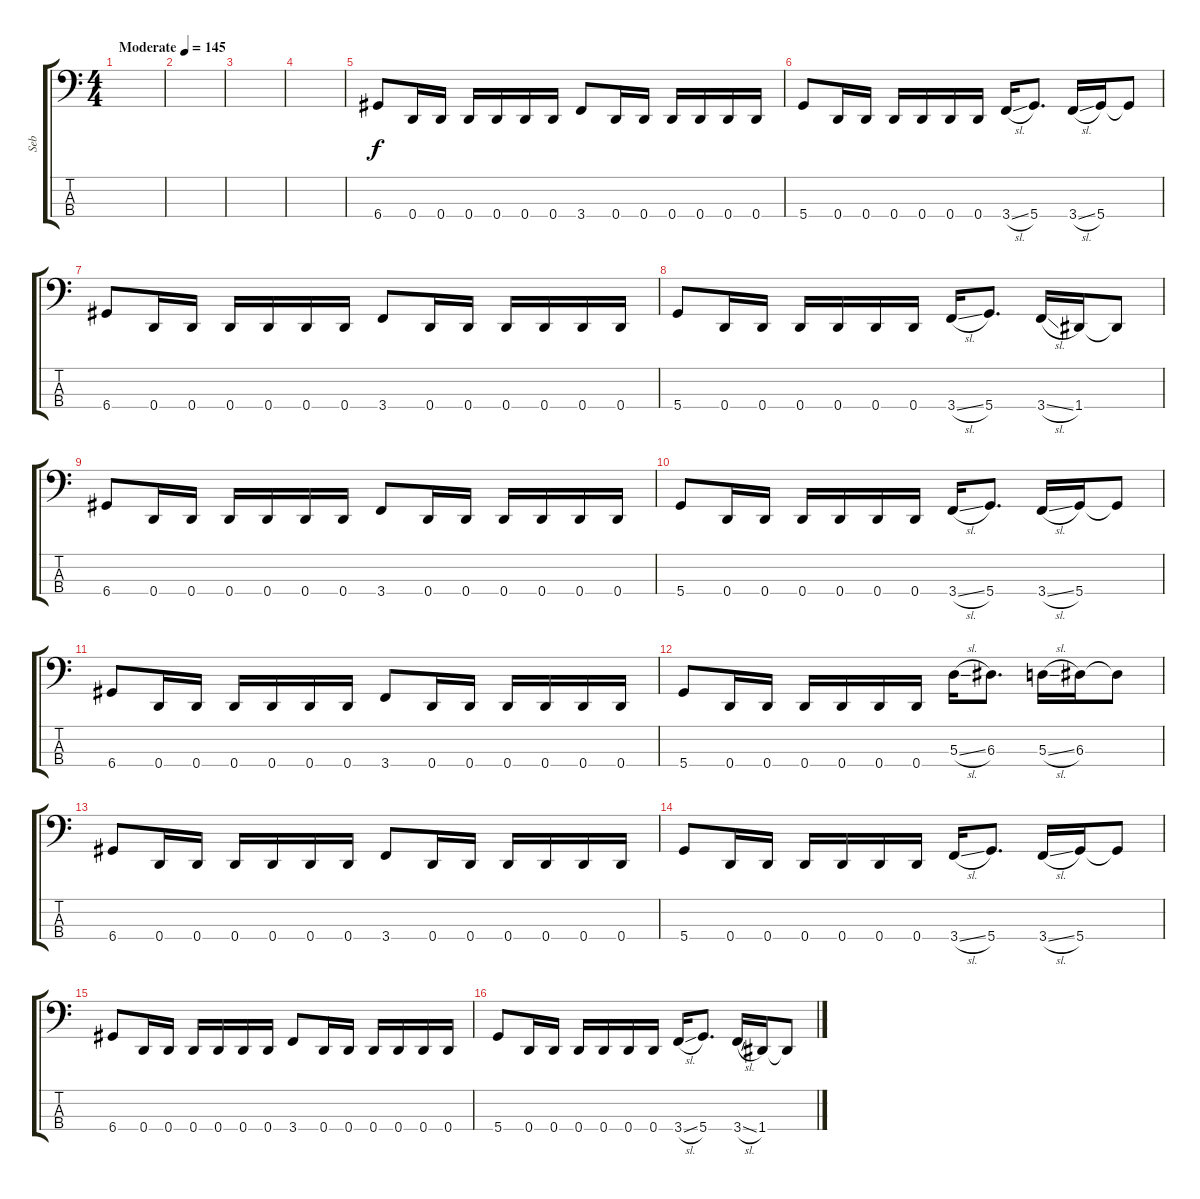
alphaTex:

\track ("Seb" "Seb") {instrument electricbasspick}
\staff {score tabs}
\tuning (G2 D2 A1 D1) {hide}
\ts (4 4)
\tempo (145 "Moderate")
\clef f4
\ks c
|
|
|
|
6.4.8 0.4.16 0.4.16 0.4.16 0.4.16 0.4.16 0.4.16 3.4.8 0.4.16 0.4.16 0.4.16 0.4.16 0.4.16 0.4.16 |
5.4.8 0.4.16 0.4.16 0.4.16 0.4.16 0.4.16 0.4.16 3.4{sl}.16 5.4.8{d} 3.4{sl}.16 5.4.16 5.4{t}.8 |
6.4.8 0.4.16 0.4.16 0.4.16 0.4.16 0.4.16 0.4.16 3.4.8 0.4.16 0.4.16 0.4.16 0.4.16 0.4.16 0.4.16 |
5.4.8 0.4.16 0.4.16 0.4.16 0.4.16 0.4.16 0.4.16 3.4{sl}.16 5.4.8{d} 3.4{sl}.16 1.4.16 1.4{t}.8 |
6.4.8 0.4.16 0.4.16 0.4.16 0.4.16 0.4.16 0.4.16 3.4.8 0.4.16 0.4.16 0.4.16 0.4.16 0.4.16 0.4.16 |
5.4.8 0.4.16 0.4.16 0.4.16 0.4.16 0.4.16 0.4.16 3.4{sl}.16 5.4.8{d} 3.4{sl}.16 5.4.16 5.4{t}.8 |
6.4.8 0.4.16 0.4.16 0.4.16 0.4.16 0.4.16 0.4.16 3.4.8 0.4.16 0.4.16 0.4.16 0.4.16 0.4.16 0.4.16 |
5.4.8 0.4.16 0.4.16 0.4.16 0.4.16 0.4.16 0.4.16 5.3{sl}.16 6.3.8{d} 5.3{sl}.16 6.3.16 6.3{t}.8 |
6.4.8 0.4.16 0.4.16 0.4.16 0.4.16 0.4.16 0.4.16 3.4.8 0.4.16 0.4.16 0.4.16 0.4.16 0.4.16 0.4.16 |
5.4.8 0.4.16 0.4.16 0.4.16 0.4.16 0.4.16 0.4.16 3.4{sl}.16 5.4.8{d} 3.4{sl}.16 5.4.16 5.4{t}.8 |
6.4.8 0.4.16 0.4.16 0.4.16 0.4.16 0.4.16 0.4.16 3.4.8 0.4.16 0.4.16 0.4.16 0.4.16 0.4.16 0.4.16 |
5.4.8 0.4.16 0.4.16 0.4.16 0.4.16 0.4.16 0.4.16 3.4{sl}.16 5.4.8{d} 3.4{sl}.16 1.4.16 1.4{t}.8
